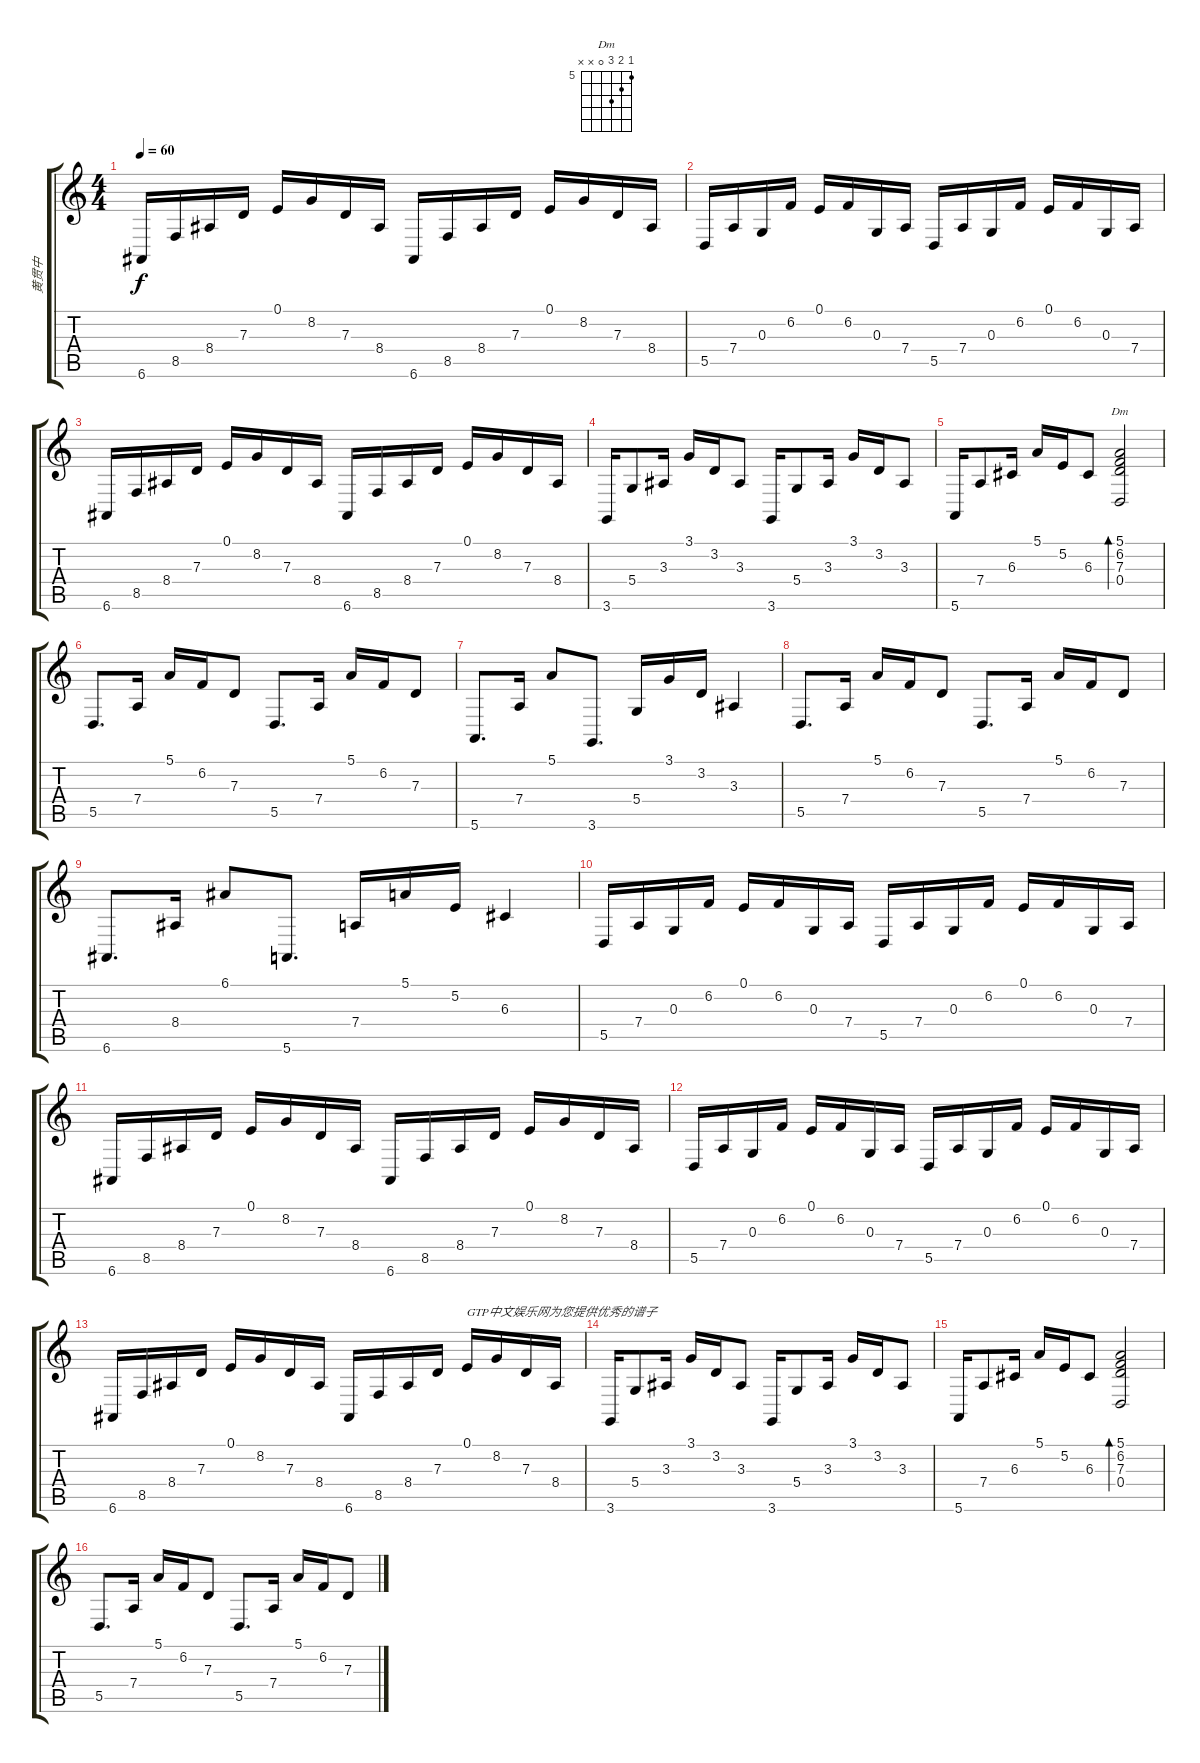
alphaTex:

\track ("黄贯中" "黄贯中") {instrument harpsichord}
\staff {score tabs}
\tuning (E4 B3 G3 D3 A2 E2) {hide}
\chord ("Dm" 5 6 7 0 x x) {firstfret 5}
\ts (4 4)
\tempo 60
\clef g2
\ks c
6.6.16{dy f} 8.5.16 8.4.16 7.3.16 0.1.16 8.2.16 7.3.16 8.4.16 6.6.16 8.5.16 8.4.16 7.3.16 0.1.16 8.2.16 7.3.16 8.4.16 |
5.5.16 7.4.16 0.3.16 6.2.16 0.1.16 6.2.16 0.3.16 7.4.16 5.5.16 7.4.16 0.3.16 6.2.16 0.1.16 6.2.16 0.3.16 7.4.16 |
6.6.16 8.5.16 8.4.16 7.3.16 0.1.16 8.2.16 7.3.16 8.4.16 6.6.16 8.5.16 8.4.16 7.3.16 0.1.16 8.2.16 7.3.16 8.4.16 |
3.6.16 5.4.8 3.3.16 3.1.16 3.2.16 3.3.8 3.6.16 5.4.8 3.3.16 3.1.16 3.2.16 3.3.8 |
5.6.16 7.4.8 6.3.16 5.1.16 5.2.16 6.3.8 (5.1 6.2 7.3 0.4).2{bd 240 ch "Dm"} |
5.5.8{d} 7.4.16 5.1.16 6.2.16 7.3.8 5.5.8{d} 7.4.16 5.1.16 6.2.16 7.3.8 |
5.6.8{d} 7.4.16 5.1.8 3.6.8{d} 5.4.16 3.1.16 3.2.16 3.3.4 |
5.5.8{d} 7.4.16 5.1.16 6.2.16 7.3.8 5.5.8{d} 7.4.16 5.1.16 6.2.16 7.3.8 |
6.6.8{d} 8.4.16 6.1.8 5.6.8{d} 7.4.16 5.1.16 5.2.16 6.3.4 |
5.5.16 7.4.16 0.3.16 6.2.16 0.1.16 6.2.16 0.3.16 7.4.16 5.5.16 7.4.16 0.3.16 6.2.16 0.1.16 6.2.16 0.3.16 7.4.16 |
6.6.16 8.5.16 8.4.16 7.3.16 0.1.16 8.2.16 7.3.16 8.4.16 6.6.16 8.5.16 8.4.16 7.3.16 0.1.16 8.2.16 7.3.16 8.4.16 |
5.5.16 7.4.16 0.3.16 6.2.16 0.1.16 6.2.16 0.3.16 7.4.16 5.5.16 7.4.16 0.3.16 6.2.16 0.1.16 6.2.16 0.3.16 7.4.16 |
6.6.16 8.5.16 8.4.16 7.3.16 0.1.16 8.2.16 7.3.16 8.4.16 6.6.16 8.5.16 8.4.16 7.3.16 0.1.16{txt "GTP中文娱乐网为您提供优秀的谱子"} 8.2.16 7.3.16 8.4.16 |
3.6.16 5.4.8 3.3.16 3.1.16 3.2.16 3.3.8 3.6.16 5.4.8 3.3.16 3.1.16 3.2.16 3.3.8 |
5.6.16 7.4.8 6.3.16 5.1.16 5.2.16 6.3.8 (5.1 6.2 7.3 0.4).2{bd 240} |
5.5.8{d} 7.4.16 5.1.16 6.2.16 7.3.8 5.5.8{d} 7.4.16 5.1.16 6.2.16 7.3.8
